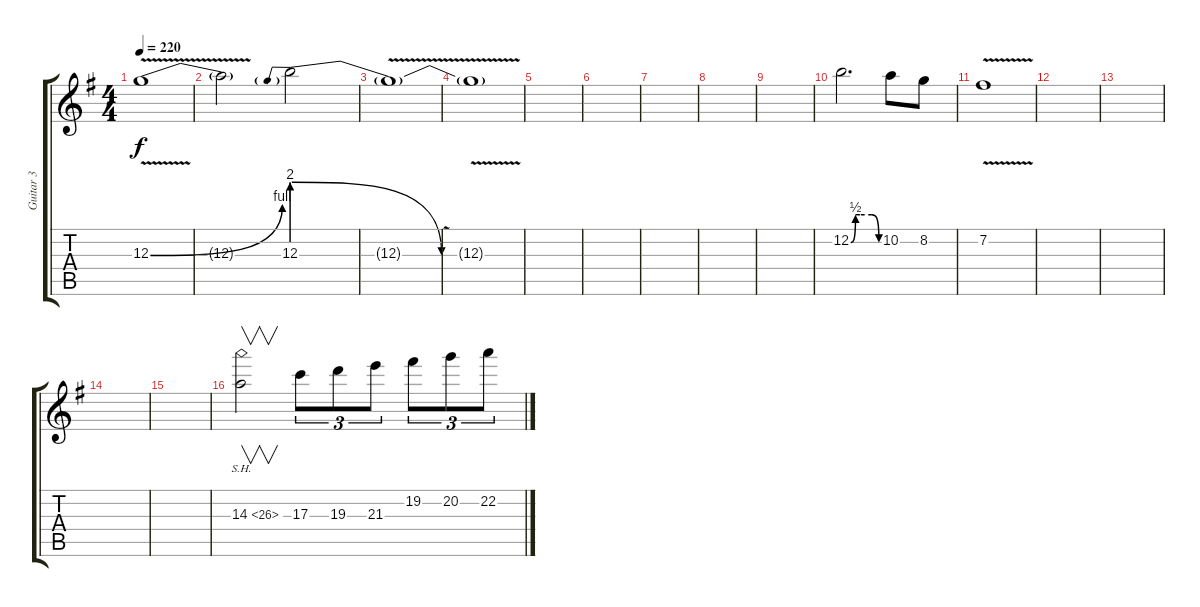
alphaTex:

\track ("Guitar 3" "Guitar 3") {instrument distortionguitar}
\staff {score tabs}
\tuning (E4 B3 G3 D3 A2 D2) {hide}
\ts (4 4)
\tempo 220
\clef g2
\ks eminor
12.3{be (bend 0 0 60 4) v}.1{dy f} |
12.3{t}.2 12.3{be (prebendrelease 0 8 60 0)}.2 |
12.3{v t}.1 |
12.3{t}.1 |
|
|
|
|
|
12.2{be (custom 0 0 10 2 20 2 45 2 60 0)}.2{d} 10.2.8 8.2.8 |
7.2{v}.1 |
|
|
|
|
14.3{sh 12}.2{v} 17.3.8{tu (3 2)} 19.3.8{tu (3 2)} 21.3.8{tu (3 2)} 19.2.8{tu (3 2)} 20.2.8{tu (3 2)} 22.2.8{tu (3 2)}
